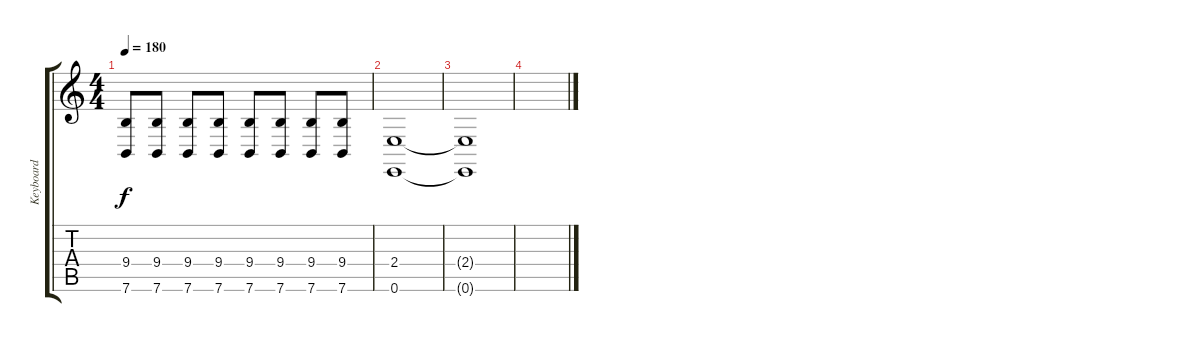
\track ("Keyboard" "Keyboard") {instrument fx2soundtrack}
\staff {score tabs}
\tuning (E4 B3 G3 D3 A2 E2) {hide}
\ts (4 4)
\tempo 180
\clef g2
\ks c
(9.4 7.6).8{dy f} (9.4 7.6).8 (9.4 7.6).8 (9.4 7.6).8 (9.4 7.6).8 (9.4 7.6).8 (9.4 7.6).8 (9.4 7.6).8 |
(2.4 0.6).1 |
(2.4{t} 0.6{t}).1 |
\section ("" "")
